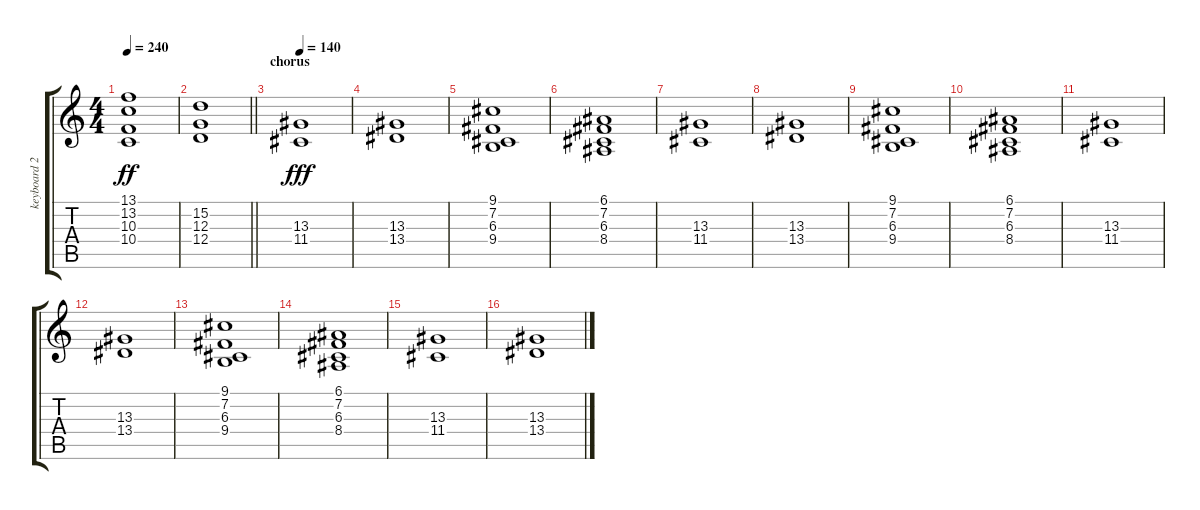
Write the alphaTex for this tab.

\track ("keyboard 2" "keyboard 2") {instrument pad4choir}
\staff {score tabs}
\tuning (E4 B3 G3 D3 A2 D2) {hide}
\ts (4 4)
\tempo 240
\clef g2
\ks c
(13.1 13.2 10.3 10.4).1{dy ff} |
\barLineRight lightlight
(15.2 12.3 12.4).1 |
\section ("" "chorus")
\tempo 140
(13.3 11.4).1{dy fff} |
(13.3 13.4).1 |
(9.1 7.2 6.3 9.4).1 |
(6.1 7.2 6.3 8.4).1 |
(13.3 11.4).1 |
(13.3 13.4).1 |
(9.1 7.2 6.3 9.4).1 |
(6.1 7.2 6.3 8.4).1 |
(13.3 11.4).1 |
(13.3 13.4).1 |
(9.1 7.2 6.3 9.4).1 |
(6.1 7.2 6.3 8.4).1 |
(13.3 11.4).1 |
(13.3 13.4).1
